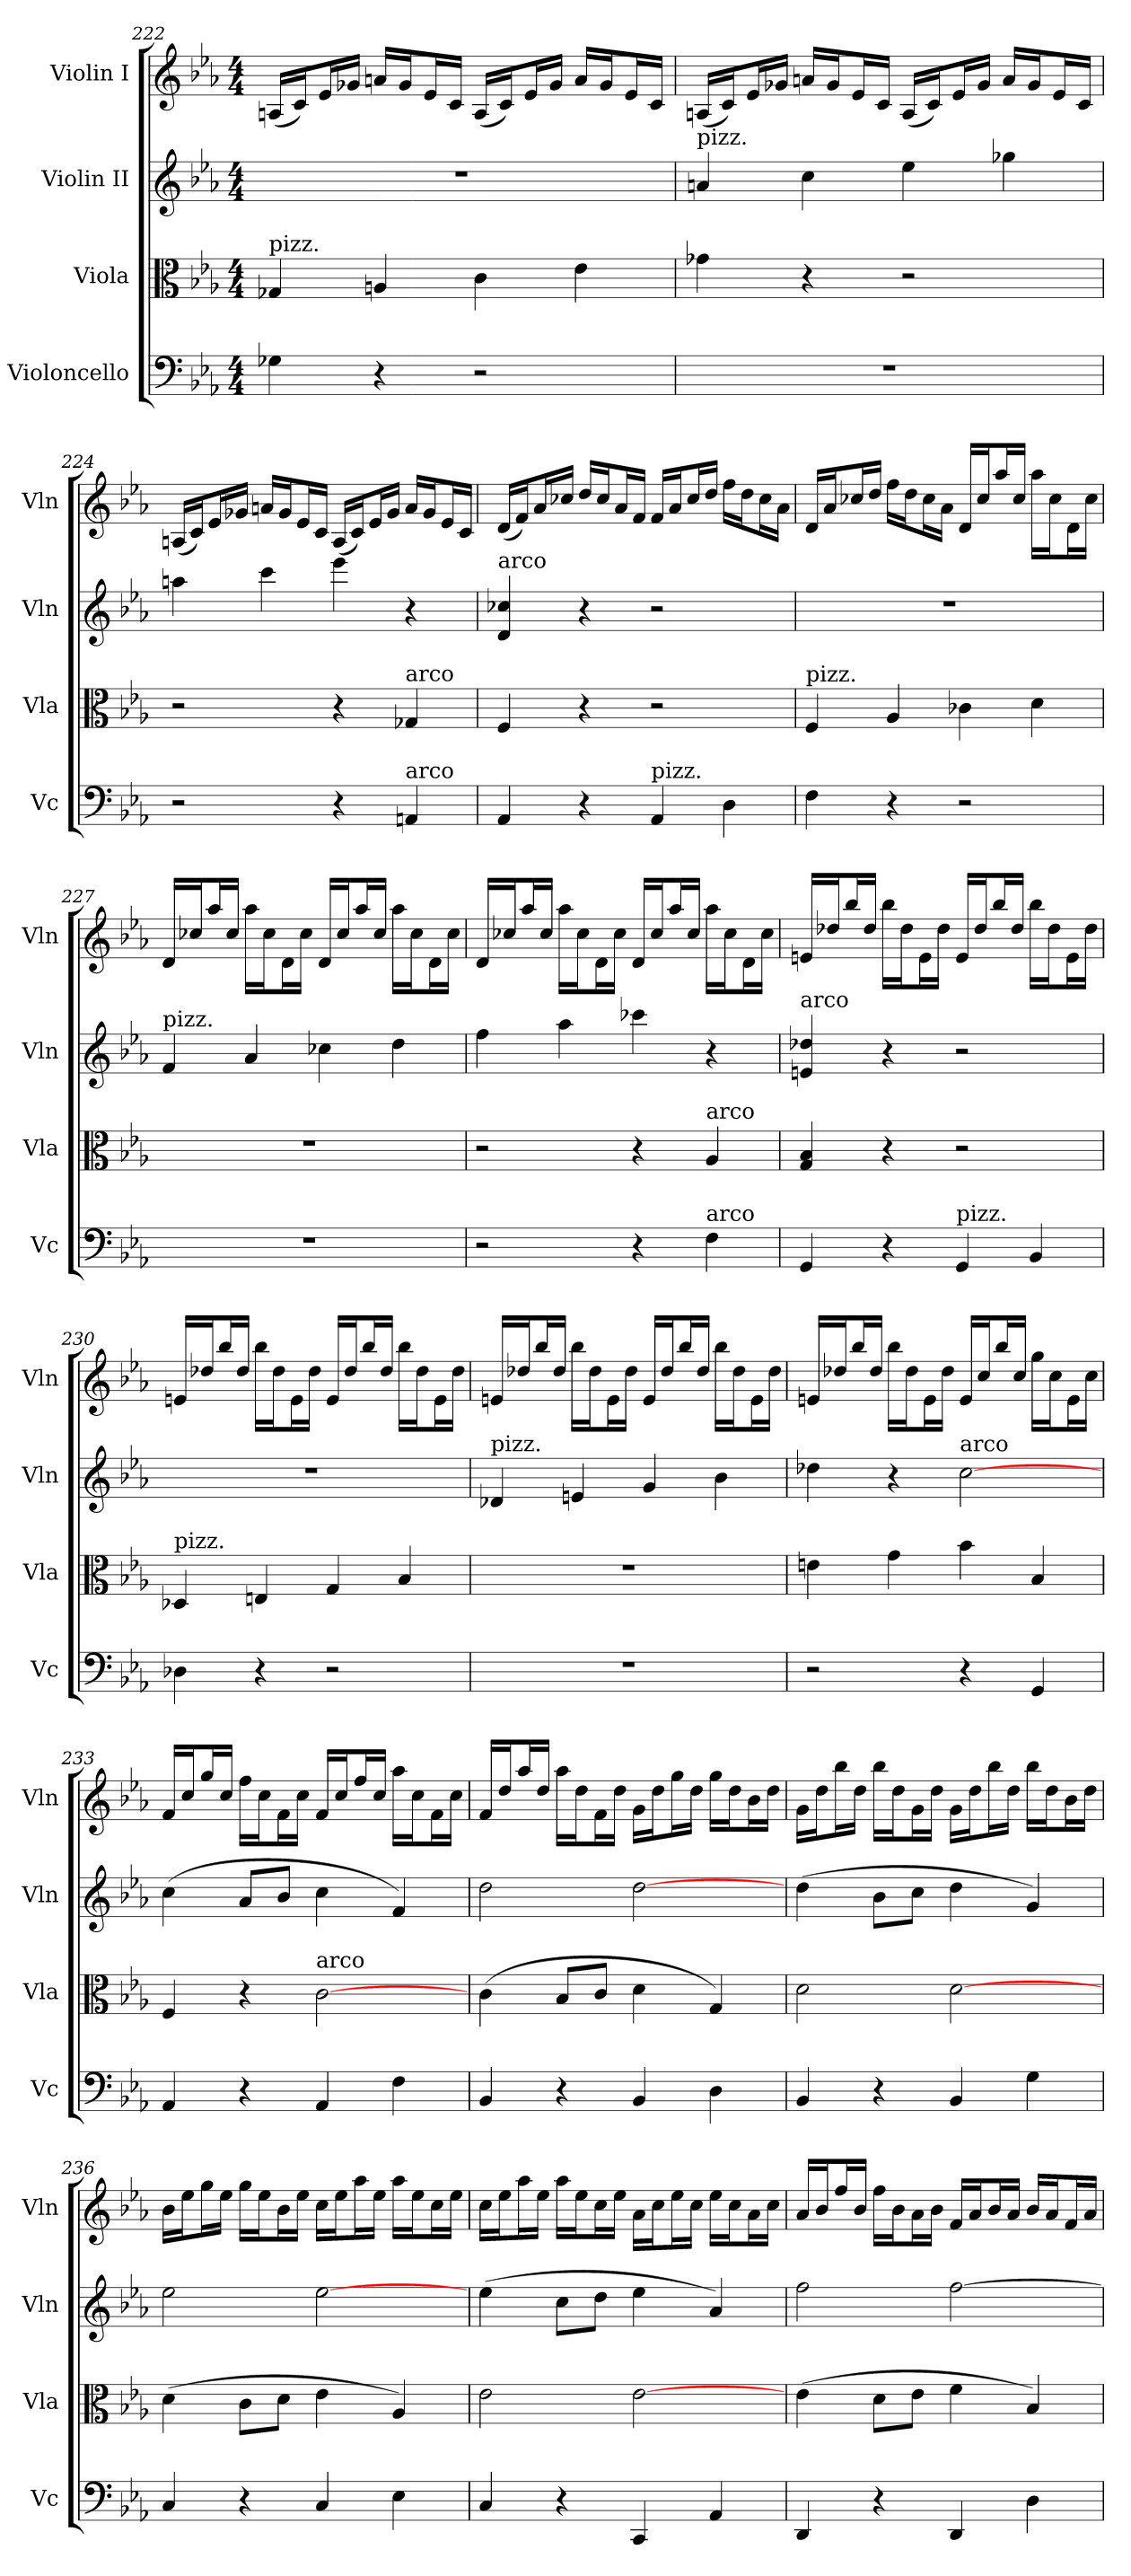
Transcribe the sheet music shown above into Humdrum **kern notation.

**kern	**kern	**kern	**kern
*part4	*part3	*part2	*part1
*staff4	*staff3	*staff2	*staff1
*I"Violoncello	*I"Viola	*I"Violin II	*I"Violin I
*I'Vc	*I'Vla	*I'Vln	*I'Vln
*clefF4	*clefC3	*clefG2	*clefG2
*k[b-e-a-]	*k[b-e-a-]	*k[b-e-a-]	*k[b-e-a-]
*E-:	*E-:	*E-:	*E-:
*M4/4	*M4/4	*M4/4	*M4/4
=222	=222	=222	=222
!	!LO:TX:a:t=pizz.	!	!
4G-X	4G-X	1r	(16An/LL
.	.	.	16c/J)
.	.	.	16e-/L
.	.	.	16g-X/JJ
4r	4An	.	16an/LL
.	.	.	16g-/J
.	.	.	16e-/L
.	.	.	16c/JJ
2r	4c	.	(16A/LL
.	.	.	16c/J)
.	.	.	16e-/L
.	.	.	16g-/JJ
.	4e-	.	16a/LL
.	.	.	16g-/J
.	.	.	16e-/L
.	.	.	16c/JJ
=223	=223	=223	=223
!	!	!LO:TX:a:t=pizz.	!
1r	4g-X	4an	(16An/LL
.	.	.	16c/J)
.	.	.	16e-/L
.	.	.	16g-X/JJ
.	4r	4cc	16an/LL
.	.	.	16g-/J
.	.	.	16e-/L
.	.	.	16c/JJ
.	2r	4ee-	(16A/LL
.	.	.	16c/J)
.	.	.	16e-/L
.	.	.	16g-/JJ
.	.	4gg-X	16a/LL
.	.	.	16g-/J
.	.	.	16e-/L
.	.	.	16c/JJ
=224	=224	=224	=224
2r	2r	4aan	(16An/LL
.	.	.	16c/J)
.	.	.	16e-/L
.	.	.	16g-X/JJ
.	.	4ccc	16an/LL
.	.	.	16g-/J
.	.	.	16e-/L
.	.	.	16c/JJ
4r	4r	4eee-	(16A/LL
.	.	.	16c/J)
.	.	.	16e-/L
.	.	.	16g-/JJ
!	!LO:TX:a:t=arco	!	!
!LO:TX:a:t=arco	!	!	!
4AAn	4G-X	4r	16a/LL
.	.	.	16g-/J
.	.	.	16e-/L
.	.	.	16c/JJ
=225	=225	=225	=225
!	!	!LO:TX:a:t=arco	!
4AA-	4F	4d 4cc-X	(16d/LL
.	.	.	16f/J)
.	.	.	16a-/L
.	.	.	16cc-X/JJ
4r	4r	4r	16dd/LL
.	.	.	16cc-/J
.	.	.	16a-/L
.	.	.	16f/JJ
!LO:TX:a:t=pizz.	!	!	!
4AA-	2r	2r	16f/LL
.	.	.	16a-/J
.	.	.	16cc-/L
.	.	.	16dd/JJ
4D	.	.	16ff\LL
.	.	.	16dd\J
.	.	.	16cc-\L
.	.	.	16a-\JJ
=226	=226	=226	=226
!	!LO:TX:a:t=pizz.	!	!
4F	4F	1r	16d/LL
.	.	.	16a-/J
.	.	.	16cc-X/L
.	.	.	16dd/JJ
4r	4A-	.	16ff\LL
.	.	.	16dd\J
.	.	.	16cc-\L
.	.	.	16a-\JJ
2r	4c-X	.	16d/LL
.	.	.	16cc-/J
.	.	.	16aa-/L
.	.	.	16cc-/JJ
.	4d	.	16aa-\LL
.	.	.	16cc-\J
.	.	.	16d\L
.	.	.	16cc-\JJ
=227	=227	=227	=227
!	!	!LO:TX:a:t=pizz.	!
1r	1r	4f	16d/LL
.	.	.	16cc-X/J
.	.	.	16aa-/L
.	.	.	16cc-/JJ
.	.	4a-	16aa-\LL
.	.	.	16cc-\J
.	.	.	16d\L
.	.	.	16cc-\JJ
.	.	4cc-X	16d/LL
.	.	.	16cc-/J
.	.	.	16aa-/L
.	.	.	16cc-/JJ
.	.	4dd	16aa-\LL
.	.	.	16cc-\J
.	.	.	16d\L
.	.	.	16cc-\JJ
=228	=228	=228	=228
2r	2r	4ff	16d/LL
.	.	.	16cc-X/J
.	.	.	16aa-/L
.	.	.	16cc-/JJ
.	.	4aa-	16aa-\LL
.	.	.	16cc-\J
.	.	.	16d\L
.	.	.	16cc-\JJ
4r	4r	4ccc-X	16d/LL
.	.	.	16cc-/J
.	.	.	16aa-/L
.	.	.	16cc-/JJ
!	!LO:TX:a:t=arco	!	!
!LO:TX:a:t=arco	!	!	!
4F	4A-	4r	16aa-\LL
.	.	.	16cc-\J
.	.	.	16d\L
.	.	.	16cc-\JJ
=229	=229	=229	=229
!	!	!LO:TX:a:t=arco	!
4GG	4G 4B-	4en 4dd-X	16en/LL
.	.	.	16dd-X/J
.	.	.	16bb-/L
.	.	.	16dd-/JJ
4r	4r	4r	16bb-\LL
.	.	.	16dd-\J
.	.	.	16e\L
.	.	.	16dd-\JJ
!LO:TX:a:t=pizz.	!	!	!
4GG	2r	2r	16e/LL
.	.	.	16dd-/J
.	.	.	16bb-/L
.	.	.	16dd-/JJ
4BB-	.	.	16bb-\LL
.	.	.	16dd-\J
.	.	.	16e\L
.	.	.	16dd-\JJ
=230	=230	=230	=230
!	!LO:TX:a:t=pizz.	!	!
4D-X	4D-X	1r	16en/LL
.	.	.	16dd-X/J
.	.	.	16bb-/L
.	.	.	16dd-/JJ
4r	4En	.	16bb-\LL
.	.	.	16dd-\J
.	.	.	16e\L
.	.	.	16dd-\JJ
2r	4G	.	16e/LL
.	.	.	16dd-/J
.	.	.	16bb-/L
.	.	.	16dd-/JJ
.	4B-	.	16bb-\LL
.	.	.	16dd-\J
.	.	.	16e\L
.	.	.	16dd-\JJ
=231	=231	=231	=231
!	!	!LO:TX:a:t=pizz.	!
1r	1r	4d-X	16en/LL
.	.	.	16dd-X/J
.	.	.	16bb-/L
.	.	.	16dd-/JJ
.	.	4en	16bb-\LL
.	.	.	16dd-\J
.	.	.	16e\L
.	.	.	16dd-\JJ
.	.	4g	16e/LL
.	.	.	16dd-/J
.	.	.	16bb-/L
.	.	.	16dd-/JJ
.	.	4b-	16bb-\LL
.	.	.	16dd-\J
.	.	.	16e\L
.	.	.	16dd-\JJ
=232	=232	=232	=232
2r	4en	4dd-X	16en/LL
.	.	.	16dd-X/J
.	.	.	16bb-/L
.	.	.	16dd-/JJ
.	4g	4r	16bb-\LL
.	.	.	16dd-\J
.	.	.	16e\L
.	.	.	16dd-\JJ
!	!	!LO:TX:a:t=arco	!
4r	4b-	[2cc	16e/LL
.	.	.	16cc/J
.	.	.	16bb-/L
.	.	.	16cc/JJ
4GG	4B-	.	16gg\LL
.	.	.	16cc\J
.	.	.	16e\L
.	.	.	16cc\JJ
=233	=233	=233	=233
4AA-	4F	(4cc	16f/LL
.	.	.	16cc/J
.	.	.	16gg/L
.	.	.	16cc/JJ
4r	4r	8a-/L	16ff\LL
.	.	.	16cc\J
.	.	8b-/J	16f\L
.	.	.	16cc\JJ
!	!LO:TX:a:t=arco	!	!
4AA-	[2c	4cc	16f/LL
.	.	.	16cc/J
.	.	.	16ff/L
.	.	.	16cc/JJ
4F	.	4f)	16aa-\LL
.	.	.	16cc\J
.	.	.	16f\L
.	.	.	16cc\JJ
=234	=234	=234	=234
4BB-	(4c	2dd	16f/LL
.	.	.	16dd/J
.	.	.	16aa-/L
.	.	.	16dd/JJ
4r	8B-/L	.	16aa-\LL
.	.	.	16dd\J
.	8c/J	.	16f\L
.	.	.	16dd\JJ
4BB-	4d	[2dd	16g\LL
.	.	.	16dd\J
.	.	.	16gg\L
.	.	.	16dd\JJ
4D	4G)	.	16gg\LL
.	.	.	16dd\J
.	.	.	16b-\L
.	.	.	16dd\JJ
=235	=235	=235	=235
4BB-	2d	(4dd	16g\LL
.	.	.	16dd\J
.	.	.	16bb-\L
.	.	.	16dd\JJ
4r	.	8b-\L	16bb-\LL
.	.	.	16dd\J
.	.	8cc\J	16g\L
.	.	.	16dd\JJ
4BB-	[2d	4dd	16g\LL
.	.	.	16dd\J
.	.	.	16bb-\L
.	.	.	16dd\JJ
4G	.	4g)	16bb-\LL
.	.	.	16dd\J
.	.	.	16b-\L
.	.	.	16dd\JJ
=236	=236	=236	=236
4C	(4d	2ee-	16b-\LL
.	.	.	16ee-\J
.	.	.	16gg\L
.	.	.	16ee-\JJ
4r	8c\L	.	16gg\LL
.	.	.	16ee-\J
.	8d\J	.	16b-\L
.	.	.	16ee-\JJ
4C	4e-	[2ee-	16cc\LL
.	.	.	16ee-\J
.	.	.	16aa-\L
.	.	.	16ee-\JJ
4E-	4A-)	.	16aa-\LL
.	.	.	16ee-\J
.	.	.	16cc\L
.	.	.	16ee-\JJ
=237	=237	=237	=237
4C	2e-	(4ee-	16cc\LL
.	.	.	16ee-\J
.	.	.	16aa-\L
.	.	.	16ee-\JJ
4r	.	8cc\L	16aa-\LL
.	.	.	16ee-\J
.	.	8dd\J	16cc\L
.	.	.	16ee-\JJ
4CC	[2e-	4ee-	16a-\LL
.	.	.	16cc\J
.	.	.	16ee-\L
.	.	.	16cc\JJ
4AA-	.	4a-)	16ee-\LL
.	.	.	16cc\J
.	.	.	16a-\L
.	.	.	16cc\JJ
=238	=238	=238	=238
4DD	(4e-	2ff	16a-/LL
.	.	.	16b-/J
.	.	.	16ff/L
.	.	.	16b-/JJ
4r	8d\L	.	16ff\LL
.	.	.	16b-\J
.	8e-\J	.	16a-\L
.	.	.	16b-\JJ
4DD	4f	[2ff	16f/LL
.	.	.	16a-/J
.	.	.	16b-/L
.	.	.	16a-/JJ
4D	4B-)	.	16b-/LL
.	.	.	16a-/J
.	.	.	16f/L
.	.	.	16a-/JJ
=	=	=	=
*-	*-	*-	*-
